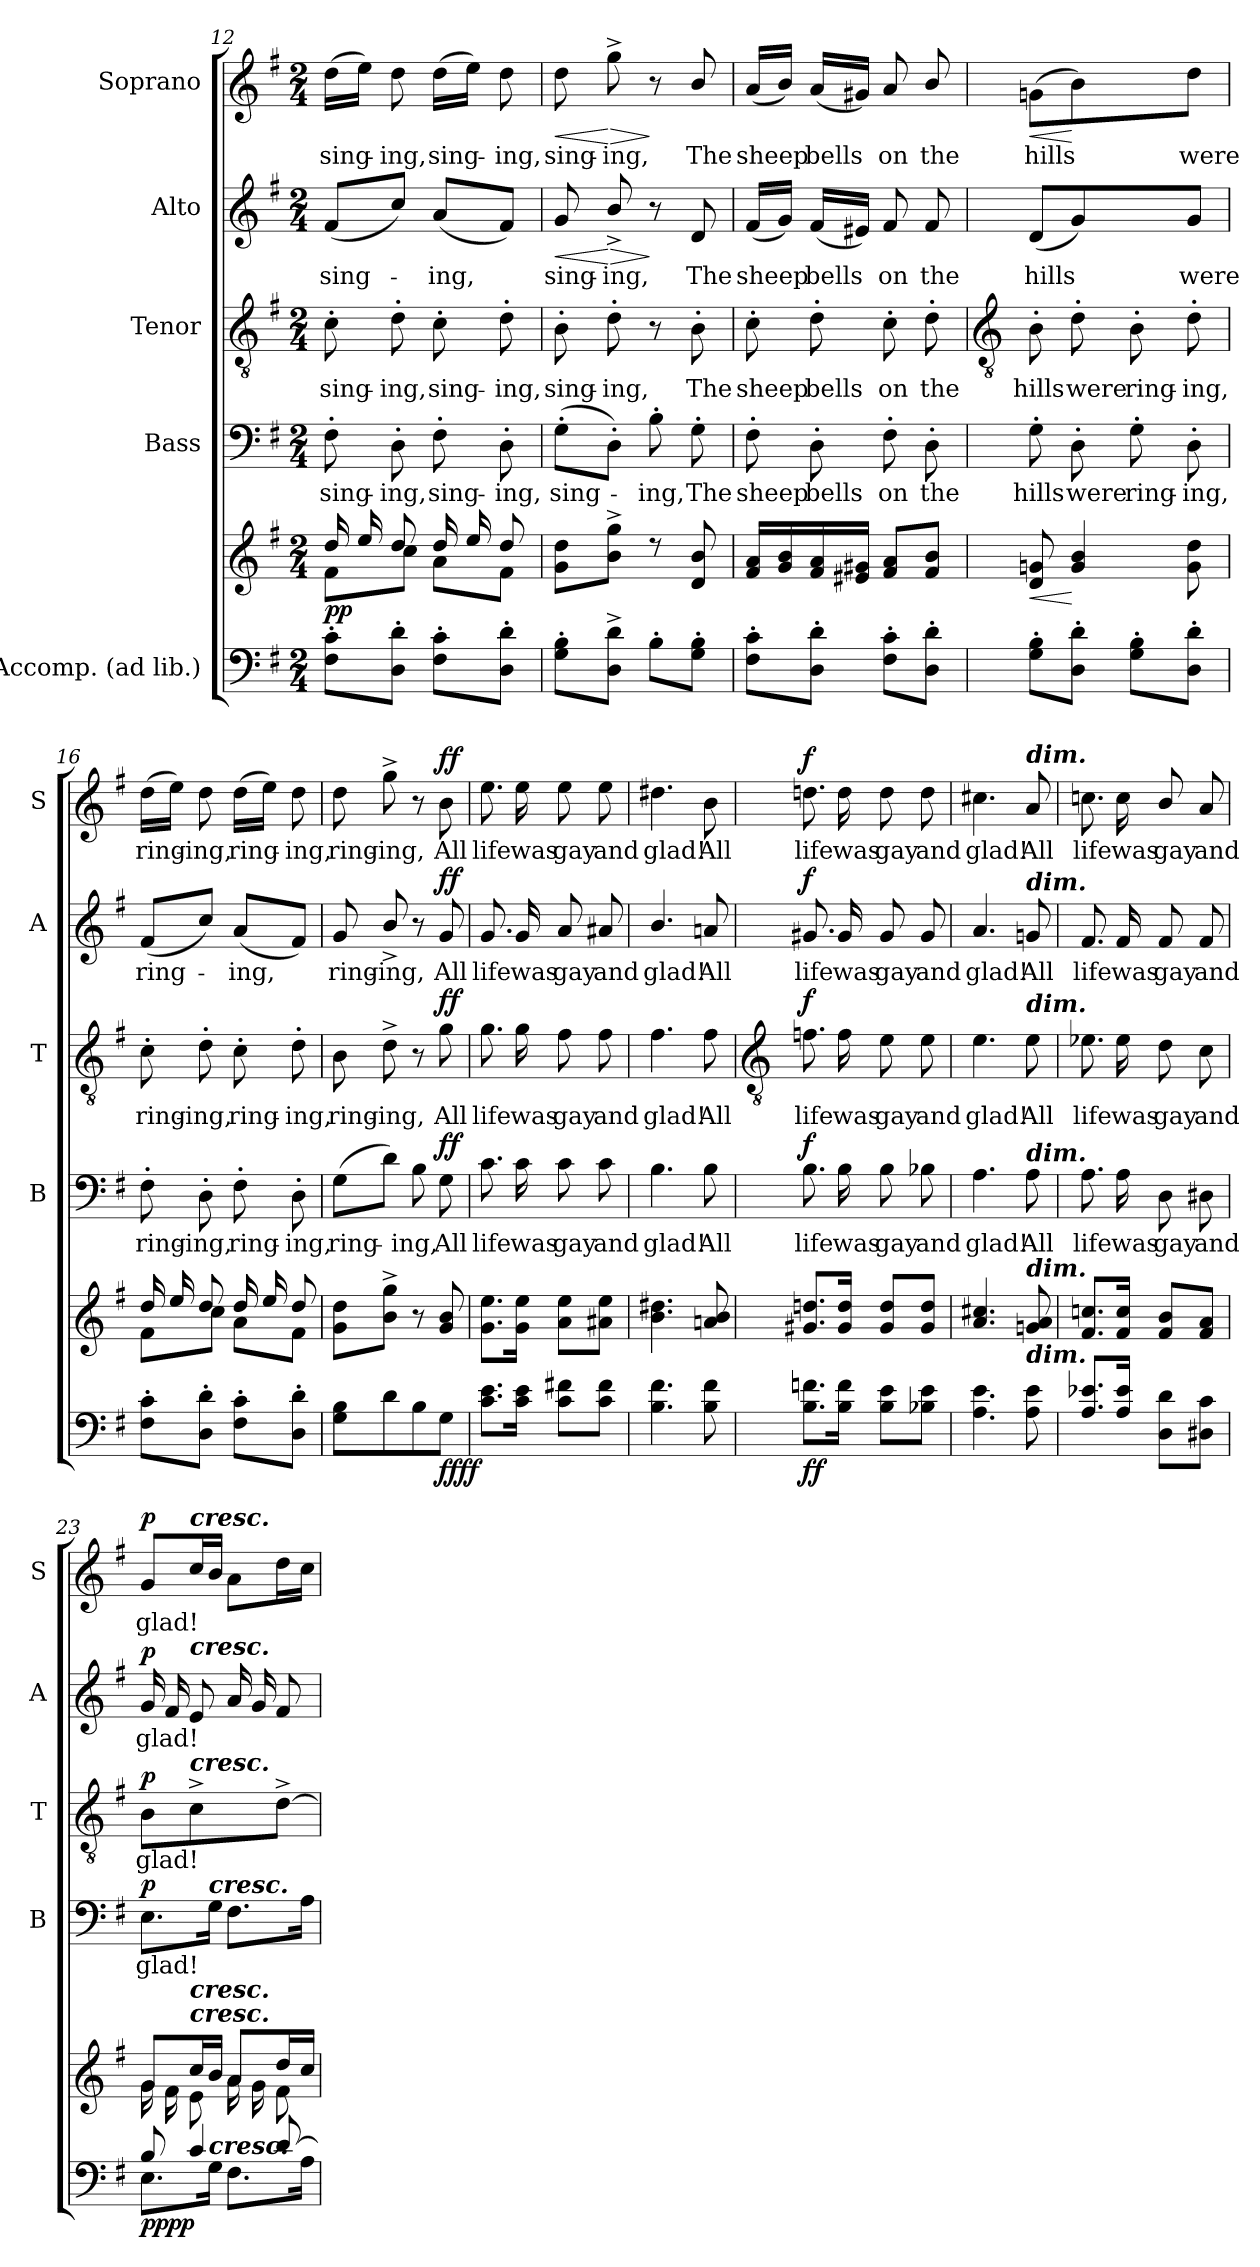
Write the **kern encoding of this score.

**kern	**kern	**dynam	**kern	**text	**dynam	**kern	**text	**dynam	**kern	**text	**dynam	**kern	**text	**dynam
*part5	*part5	*part5	*part4	*part4	*part4	*part3	*part3	*part3	*part2	*part2	*part2	*part1	*part1	*part1
*staff6	*staff5	*staff5/6	*staff4	*staff4	*staff4	*staff3	*staff3	*staff3	*staff2	*staff2	*staff2	*staff1	*staff1	*staff1
*I"Accomp. (ad lib.)	*	*	*I"Bass	*	*	*I"Tenor	*	*	*I"Alto	*	*	*I"Soprano	*	*
*	*	*	*I'B	*	*	*I'T	*	*	*I'A	*	*	*I'S	*	*
*clefF4	*clefG2	*	*clefF4	*	*	*clefGv2	*	*	*clefG2	*	*	*clefG2	*	*
*k[f#]	*k[f#]	*	*k[f#]	*	*	*k[f#]	*	*	*k[f#]	*	*	*k[f#]	*	*
*G:	*G:	*	*G:	*	*	*G:	*	*	*G:	*	*	*G:	*	*
*M2/4	*M2/4	*	*M2/4	*	*	*M2/4	*	*	*M2/4	*	*	*M2/4	*	*
=12	=12	=12	=12	=12	=12	=12	=12	=12	=12	=12	=12	=12	=12	=12
*	*^	*	*	*	*	*	*	*	*	*	*	*	*	*
!	!	!	!LO:DY:b	!	!LO:LY:b	!	!	!LO:LY:b	!	!	!LO:LY:b	!	!	!LO:LY:b	!
8F#' 8c'L	16dd/LL	8f#\L	pp	8F#'	sing-	.	8c'	sing-	.	(<8f#L	sing-	.	(>16ddLL	sing-	.
.	16ee/	.	.	.	.	.	.	.	.	.	.	.	16eeJJ)	.	.
!	!	!	!	!	!LO:LY:b	!	!	!LO:LY:b	!	!	!	!	!	!LO:LY:b	!
8D' 8d'J	8dd/J	8cc\J	.	8D'	-ing,	.	8d'	-ing,	.	8ccJ)	.	.	8dd	ing,	.
!	!	!	!	!	!LO:LY:b	!	!	!LO:LY:b	!	!	!LO:LY:b	!	!	!LO:LY:b	!
8F#' 8c'L	16dd/LL	8a\L	.	8F#'	sing-	.	8c'	sing-	.	(<8aL	ing,	.	(>16ddLL	sing-	.
.	16ee/	.	.	.	.	.	.	.	.	.	.	.	16eeJJ)	.	.
!	!	!	!	!	!LO:LY:b	!	!	!LO:LY:b	!	!	!	!	!	!LO:LY:b	!
8D' 8d'J	8dd/J	8f#\J	.	8D'	-ing,	.	8d'	-ing,	.	8f#J)	.	.	8dd	ing,	.
=13	=13	=13	=13	=13	=13	=13	=13	=13	=13	=13	=13	=13	=13	=13	=13
!	!	!LO:N:vis=1	!	!	!LO:LY:b	!	!	!LO:LY:b	!	!	!LO:LY:b	!LO:HP:b	!	!LO:LY:b	!LO:HP:b
8G' 8B'L	8g\ 8dd\L	2ryy	.	(>8G'L	sing-	.	8B'	sing-	.	8g	sing-	<	8dd	sing-	<
!	!	!	!	!	!	!	!	!LO:LY:b	!	!	!LO:LY:b	!LO:HP:n=1:b	!	!LO:LY:b	!LO:HP:n=1:b
8D^ 8d^J	8b\^ 8gg\^J	.	.	8D'J)	.	.	8d'	-ing,	.	8b^/	-ing,	[ >	8gg^	-ing,	[ >
!	!	!	!	!	!LO:LY:b	!	!	!	!	!	!	!	!	!	!
8B'L	8r	.	.	8B'	ing,	.	8r	.	.	8r	.	]	8r	.	]
!	!	!	!	!	!LO:LY:b	!	!	!LO:LY:b	!	!	!LO:LY:b	!	!	!LO:LY:b	!
8G' 8B'J	8d/ 8b/	.	.	8G'	The	.	8B'	The	.	8d	The	.	8b/	The	.
=14	=14	=14	=14	=14	=14	=14	=14	=14	=14	=14	=14	=14	=14	=14	=14
!	!	!LO:N:vis=1	!	!	!LO:LY:b	!	!	!LO:LY:b	!	!	!LO:LY:b	!	!	!LO:LY:b	!
8F#' 8c'L	16f#/ 16a/LL	2ryy	.	8F#'	sheep	.	8c'	sheep	.	(<16f#LL	sheep	.	(<16aLL	sheep	.
.	16g/ 16b/	.	.	.	.	.	.	.	.	16gJJ)	.	.	16bJJ)	.	.
!	!	!	!	!	!LO:LY:b	!	!	!LO:LY:b	!	!	!LO:LY:b	!	!	!LO:LY:b	!
8D' 8d'J	16f#/ 16a/	.	.	8D'	bells	.	8d'	bells	.	(<16f#LL	bells	.	(<16aLL	bells	.
.	16e#X/ 16g#X/JJ	.	.	.	.	.	.	.	.	16e#XJJ)	.	.	16g#XJJ)	.	.
!	!	!	!	!	!LO:LY:b	!	!	!LO:LY:b	!	!	!LO:LY:b	!	!	!LO:LY:b	!
8F#' 8c'L	8f#/ 8a/L	.	.	8F#'	on	.	8c'	on	.	8f#	on	.	8a	on	.
!	!	!	!	!	!LO:LY:b	!	!	!LO:LY:b	!	!	!LO:LY:b	!	!	!LO:LY:b	!
8D' 8d'J	8f#/ 8b/J	.	.	8D'	the	.	8d'	the	.	8f#	the	.	8b/	the	.
!!LO:LB:g=z
=15	=15	=15	=15	=15	=15	=15	=15	=15	=15	=15	=15	=15	=15	=15	=15
*	*	*	*	*	*	*	*clefGv2	*	*	*	*	*	*	*	*
!	!	!LO:N:vis=1	!LO:HP:b	!	!LO:LY:b	!	!	!LO:LY:b	!	!	!LO:LY:b	!	!	!LO:LY:b	!LO:HP:b
8G' 8B'L	8d/ 8gn/	2ryy	<	8G'	hills	.	8B'	hills	.	(<8dL	hills	.	(<8gnL	hills	<
!	!	!	!	!	!LO:LY:b	!	!	!LO:LY:b	!	!	!	!	!	!	!
8D' 8d'J	4g/ 4b/	.	[	8D'	were	.	8d'	were	.	4g)	.	.	4b)	.	[
!	!	!	!	!	!LO:LY:b	!	!	!LO:LY:b	!	!	!	!	!	!	!
8G' 8B'L	.	.	.	8G'	ring-	.	8B'	ring-	.	.	.	.	.	.	.
!	!	!	!	!	!LO:LY:b	!	!	!LO:LY:b	!	!	!LO:LY:b	!	!	!LO:LY:b	!
8D' 8d'J	8g\ 8dd\	.	.	8D'	-ing,	.	8d'	-ing,	.	8gJ	were	.	8ddJ	were	.
=16	=16	=16	=16	=16	=16	=16	=16	=16	=16	=16	=16	=16	=16	=16	=16
!	!	!	!	!	!LO:LY:b	!	!	!LO:LY:b	!	!	!LO:LY:b	!	!	!LO:LY:b	!
8F#' 8c'L	16dd/LL	8f#\L	.	8F#'	ring-	.	8c'	ring-	.	(<8f#L	ring-	.	(>16ddLL	ring-	.
.	16ee/	.	.	.	.	.	.	.	.	.	.	.	16eeJJ)	.	.
!	!	!	!	!	!LO:LY:b	!	!	!LO:LY:b	!	!	!	!	!	!LO:LY:b	!
8D' 8d'J	8dd/J	8cc\J	.	8D'	-ing,	.	8d'	-ing,	.	8ccJ)	.	.	8dd	ing,	.
!	!	!	!	!	!LO:LY:b	!	!	!LO:LY:b	!	!	!LO:LY:b	!	!	!LO:LY:b	!
8F#' 8c'L	16dd/LL	8a\L	.	8F#'	ring-	.	8c'	ring-	.	(<8aL	ing,	.	(>16ddLL	ring-	.
.	16ee/	.	.	.	.	.	.	.	.	.	.	.	16eeJJ)	.	.
!	!	!	!	!	!LO:LY:b	!	!	!LO:LY:b	!	!	!	!	!	!LO:LY:b	!
8D' 8d'J	8dd/J	8f#\J	.	8D'	-ing,	.	8d'	-ing,	.	8f#J)	.	.	8dd	ing,	.
=17	=17	=17	=17	=17	=17	=17	=17	=17	=17	=17	=17	=17	=17	=17	=17
!	!	!	!	!	!LO:LY:b	!	!	!LO:LY:b	!	!	!LO:LY:b	!	!	!LO:LY:b	!
*	*v	*v	*	*	*	*	*	*	*	*	*	*	*	*	*
8G 8BL	8g\ 8dd\L	.	(>8GL	ring-	.	8B	ring-	.	8g	ring-	.	8dd	ring-	.
!	!	!	!	!	!	!	!LO:LY:b	!	!	!LO:LY:b	!	!	!LO:LY:b	!
8d	8b\^ 8gg\^J	.	8dJ)	.	.	8d^	-ing,	.	8b^/	-ing,	.	8gg^	-ing,	.
!	!	!	!	!LO:LY:b	!	!	!	!	!	!	!	!	!	!
8B	8r	.	8B	ing,	.	8r	.	.	8r	.	.	8r	.	.
!	!	!LO:DY:b=2	!	!LO:LY:b	!	!	!LO:LY:b	!	!	!LO:LY:b	!	!	!LO:LY:b	!
!	!	!LO:DY:n=1:b	!	!	!LO:DY:b	!	!	!LO:DY:b	!	!	!LO:DY:b	!	!	!LO:DY:b
8GJ	8g/ 8b/	ff ff	8G	All	ff	8g	All	ff	8g	All	ff	8b	All	ff
=18	=18	=18	=18	=18	=18	=18	=18	=18	=18	=18	=18	=18	=18	=18
!	!	!	!	!LO:LY:b	!	!	!LO:LY:b	!	!	!LO:LY:b	!	!	!LO:LY:b	!
8.c 8.eL	8.g\ 8.ee\L	.	8.c	life	.	8.g	life	.	8.g	life	.	8.ee	life	.
!	!	!	!	!LO:LY:b	!	!	!LO:LY:b	!	!	!LO:LY:b	!	!	!LO:LY:b	!
16c 16eJ	16g\ 16ee\J	.	16c	was	.	16g	was	.	16g	was	.	16ee	was	.
!	!	!	!	!LO:LY:b	!	!	!LO:LY:b	!	!	!LO:LY:b	!	!	!LO:LY:b	!
8c 8f#XL	8a\ 8ee\L	.	8c	gay	.	8f#	gay	.	8a	gay	.	8ee	gay	.
!	!	!	!	!LO:LY:b	!	!	!LO:LY:b	!	!	!LO:LY:b	!	!	!LO:LY:b	!
8c 8f#J	8a#X\ 8ee\J	.	8c	and	.	8f#	and	.	8a#X	and	.	8ee	and	.
=19	=19	=19	=19	=19	=19	=19	=19	=19	=19	=19	=19	=19	=19	=19
!	!	!	!	!LO:LY:b	!	!	!LO:LY:b	!	!	!LO:LY:b	!	!	!LO:LY:b	!
4.B 4.f#	4.b\ 4.dd#X\	.	4.B	glad!	.	4.f#	glad!	.	4.b/	glad!	.	4.dd#X	glad!	.
!	!	!	!	!LO:LY:b	!	!	!LO:LY:b	!	!	!LO:LY:b	!	!	!LO:LY:b	!
8B 8f#	8an/ 8b/	.	8B	All	.	8f#	All	.	8an	All	.	8b	All	.
!!LO:LB:g=z
=20	=20	=20	=20	=20	=20	=20	=20	=20	=20	=20	=20	=20	=20	=20
*	*	*	*	*	*	*clefGv2	*	*	*	*	*	*	*	*
*	*^	*	*	*	*	*	*	*	*	*	*	*	*	*
!LO:N:vis=1	!	!LO:N:vis=1	!LO:DY:b=2	!	!LO:LY:b	!	!	!LO:LY:b	!	!	!LO:LY:b	!	!	!LO:LY:b	!
*^	*	*	*	*	*	*	*	*	*	*	*	*	*	*	*
!	!	!	!	!LO:DY:n=1:b	!	!	!LO:DY:b	!	!	!LO:DY:b	!	!	!LO:DY:b	!	!	!LO:DY:b
2ryy	8.B\ 8.fn\L	8.g#X/ 8.ddn/L	2ryy	f f	8.B	life	f	8.fn	life	f	8.g#X	life	f	8.ddn	life	f
!	!	!	!	!	!	!LO:LY:b	!	!	!LO:LY:b	!	!	!LO:LY:b	!	!	!LO:LY:b	!
.	16B\ 16f\J	16g#/ 16dd/J	.	.	16B	was	.	16f	was	.	16g#	was	.	16dd	was	.
!	!	!	!	!	!	!LO:LY:b	!	!	!LO:LY:b	!	!	!LO:LY:b	!	!	!LO:LY:b	!
.	8B\ 8e\L	8g#/ 8dd/L	.	.	8B	gay	.	8e	gay	.	8g#	gay	.	8dd	gay	.
!	!	!	!	!	!	!LO:LY:b	!	!	!LO:LY:b	!	!	!LO:LY:b	!	!	!LO:LY:b	!
.	8B-X\ 8e\J	8g#/ 8dd/J	.	.	8B-X	and	.	8e	and	.	8g#	and	.	8dd	and	.
=21	=21	=21	=21	=21	=21	=21	=21	=21	=21	=21	=21	=21	=21	=21	=21	=21
!LO:N:vis=1	!	!	!LO:N:vis=1	!	!	!LO:LY:b	!	!	!LO:LY:b	!	!	!LO:LY:b	!	!	!LO:LY:b	!
2ryy	4.A\ 4.e\	4.a/ 4.cc#X/	2ryy	.	4.A	glad!	.	4.e	glad!	.	4.a	glad!	.	4.cc#X	glad!	.
!	!	!	!	!	!	!	!	!	!	!	!	!	!	!LO:TX:a:Bi:t=dim.	!	!
!	!	!	!	!	!	!	!	!	!	!	!LO:TX:a:Bi:t=dim.	!	!	!	!	!
!	!	!	!	!	!	!	!	!LO:TX:a:Bi:t=dim.	!	!	!	!	!	!	!	!
!	!	!	!	!	!LO:TX:a:Bi:t=dim.	!	!	!	!	!	!	!	!	!	!	!
!	!	!LO:TX:a:Bi:t=dim.	!	!	!	!	!	!	!	!	!	!	!	!	!	!
!	!LO:TX:a:Bi:t=dim.	!	!	!	!	!	!	!	!	!	!	!	!	!	!	!
!	!	!	!	!	!	!LO:LY:b	!	!	!LO:LY:b	!	!	!LO:LY:b	!	!	!LO:LY:b	!
.	8A\ 8e\	8gn/ 8a/	.	.	8A	All	.	8e	All	.	8gn	All	.	8a	All	.
=22	=22	=22	=22	=22	=22	=22	=22	=22	=22	=22	=22	=22	=22	=22	=22	=22
!LO:N:vis=1	!	!	!LO:N:vis=1	!	!	!LO:LY:b	!	!	!LO:LY:b	!	!	!LO:LY:b	!	!	!LO:LY:b	!
2ryy	8.A\ 8.e-X\L	8.f#/ 8.ccn/L	2ryy	.	8.A	life	.	8.e-X	life	.	8.f#	life	.	8.ccn	life	.
!	!	!	!	!	!	!LO:LY:b	!	!	!LO:LY:b	!	!	!LO:LY:b	!	!	!LO:LY:b	!
.	16A/ 16e-/J	16f#/ 16cc/J	.	.	16A\	was	.	16e-\	was	.	16f#	was	.	16cc\	was	.
!	!	!	!	!	!	!LO:LY:b	!	!	!LO:LY:b	!	!	!LO:LY:b	!	!	!LO:LY:b	!
.	8D\ 8d\L	8f#/ 8b/L	.	.	8D	gay	.	8d	gay	.	8f#	gay	.	8b/	gay	.
!	!	!	!	!	!	!LO:LY:b	!	!	!LO:LY:b	!	!	!LO:LY:b	!	!	!LO:LY:b	!
.	8D#X\ 8c\J	8f#/ 8a/J	.	.	8D#X	and	.	8c	and	.	8f#	and	.	8a	and	.
=23	=23	=23	=23	=23	=23	=23	=23	=23	=23	=23	=23	=23	=23	=23	=23	=23
!	!	!	!	!LO:DY:b=2	!	!LO:LY:b	!	!	!LO:LY:b	!	!	!LO:LY:b	!	!	!LO:LY:b	!
!	!	!	!	!LO:DY:n=1:b=2	!	!	!	!	!	!	!	!	!	!	!	!
!	!	!	!	!LO:DY:n=2:b	!	!	!	!	!	!	!	!	!	!	!	!
!	!	!	!	!LO:DY:n=3:b	!	!	!LO:DY:b	!	!	!LO:DY:b	!	!	!LO:DY:b	!	!	!LO:DY:b
8B/	8.E\L	8g/L	16g\LL	p p p p	8.EL	glad!	p	8BL	glad!	p	16gLL	glad!	p	8gL	glad!	p
.	.	.	16f#\	.	.	.	.	.	.	.	16f#	.	.	.	.	.
!	!	!	!	!	!	!	!	!	!	!	!	!	!	!LO:TX:a:Bi:t=cresc.	!	!
!	!	!	!	!	!	!	!	!	!	!	!LO:TX:a:Bi:t=cresc.	!	!	!	!	!
!	!	!	!	!	!	!	!	!LO:TX:a:Bi:t=cresc.	!	!	!	!	!	!	!	!
!	!	!LO:TX:a:Bi:t=cresc.	!	!	!	!	!	!	!	!	!	!	!	!	!	!
!	!	!LO:TX:a:Bi:t=cresc.	!	!	!	!	!	!	!	!	!	!	!	!	!	!
4c/	.	16cc/L	8e\J	.	.	.	.	4c^	.	.	8eJ	.	.	16ccL	.	.
!	!	!	!	!	!LO:TX:a:Bi:t=cresc.	!	!	!	!	!	!	!	!	!	!	!
!	!LO:TX:a:Bi:t=cresc.	!	!	!	!	!	!	!	!	!	!	!	!	!	!	!
.	16G\J	16b/JJ	.	.	16GJ	.	.	.	.	.	.	.	.	16bJJ	.	.
.	8.F#\L	8a/L	16a\LL	.	8.F#L	.	.	.	.	.	16aLL	.	.	8aL	.	.
.	.	.	16g\	.	.	.	.	.	.	.	16g	.	.	.	.	.
[8d/	.	16dd/L	8f#\J	.	.	.	.	[8d^J	.	.	8f#J	.	.	16ddL	.	.
.	16A\J	16cc/JJ	.	.	16AJ	.	.	.	.	.	.	.	.	16ccJJ	.	.
*v	*v	*	*	*	*	*	*	*	*	*	*	*	*	*	*	*
*	*v	*v	*	*	*	*	*	*	*	*	*	*	*	*	*
=	=	=	=	=	=	=	=	=	=	=	=	=	=	=
*-	*-	*-	*-	*-	*-	*-	*-	*-	*-	*-	*-	*-	*-	*-
